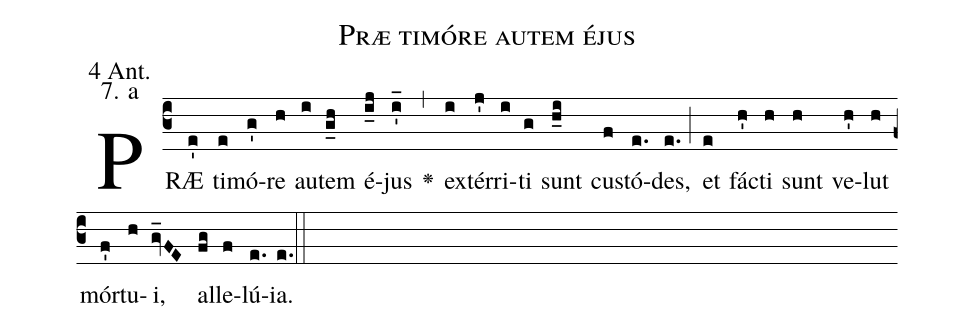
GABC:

name: Præ timóre autem éjus;
office-part: 4 Antiphon;
mode: 7a;
annotation: 4 Ant.;
annotation: 7. a;
def-m1:}{\greseteolcustos{manual}{;
def-m2:\ifx\breakbeforeEuouae\undefined\else;
def-m3:\fi}\ifx\noeuouae\undefined\def\noeuouae{F}\fi\if\noeuouae F{;
def-m4:}\fi;
%%
% The syntax in this part is called gabc. Please refer to http://home.gna.org/gregorio/gabc/#basis

PRÆ(c3e') ti(e)mó(g')re(h) au(i)tem(g_h) é(i_j)jus(i'_) <v>\greheightstar</v>(,)
ex(i)tér(j')ri(i)ti(g) sunt(h_i) cu(f)stó(e.)des,(e.) (;)
et(e) fá(h')cti(h) sunt(h) ve(h')lut(h) mór(f')tu(h)i,(gv_FE) al(fg)le(f)lú(e.[em1])ia.(e.) (::[em2]z[em3])

E(i) u(i) o(j) u(i) a(h) e.(gf..) (::[em4])
